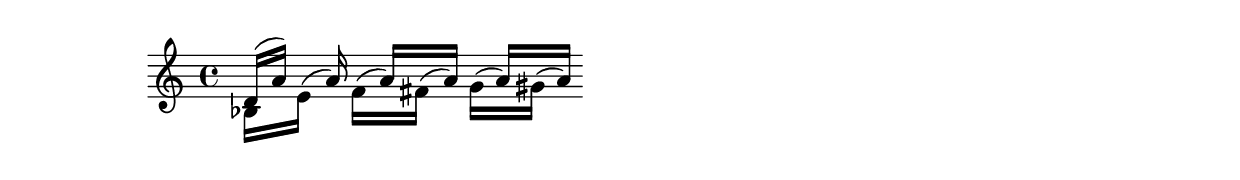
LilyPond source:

%% DO NOT EDIT this file manually; it is automatically
%% generated from LSR http://lsr.dsi.unimi.it
%% Make any changes in LSR itself, or in Documentation/snippets/new/ ,
%% and then run scripts/auxiliar/makelsr.py
%%
%% This file is in the public domain.
\version "2.12.2"

\header {
  lsrtags = "expressive-marks, keyboards, unfretted-strings"

%% Translation of GIT committish: 91eeed36c877fe625d957437d22081721c8c6345
  texidoces = "
En determinadas situaciones es necesario crear ligaduras de
expresión entre notas que están en voces distintas.

La solución es añadir notas invisibles a una de las voces
utilizando @code{\\hideNotes}.

Este ejemplo es el compás 235 de la Chacona de la segunda Partita
para violín solo, BWV 1004, de Bach.

"
  doctitlees = "Hacer ligaduras entre voces distintas"

  texidoc = "
In some situations, it may be necessary to create slurs between notes
from different voices.

The solution is to add invisible notes to one of the voices, using
@code{\\hideNotes}.

This example is measure 235 of the Ciaconna from Bach's 2nd Partita for
solo violin, BWV 1004.

"
  doctitle = "Creating slurs across voices"
} % begin verbatim

\relative c' {
  <<
    {
      d16( a') s a s a[ s a] s a[ s a]
    }
    \\
    {
      \slurUp
      bes,16[ s e](
      \hideNotes a)
      \unHideNotes f[(
      \hideNotes a)
      \unHideNotes fis](
      \hideNotes a)
      \unHideNotes g[(
      \hideNotes a)
      \unHideNotes gis](
      \hideNotes a)
    }
  >>
}

